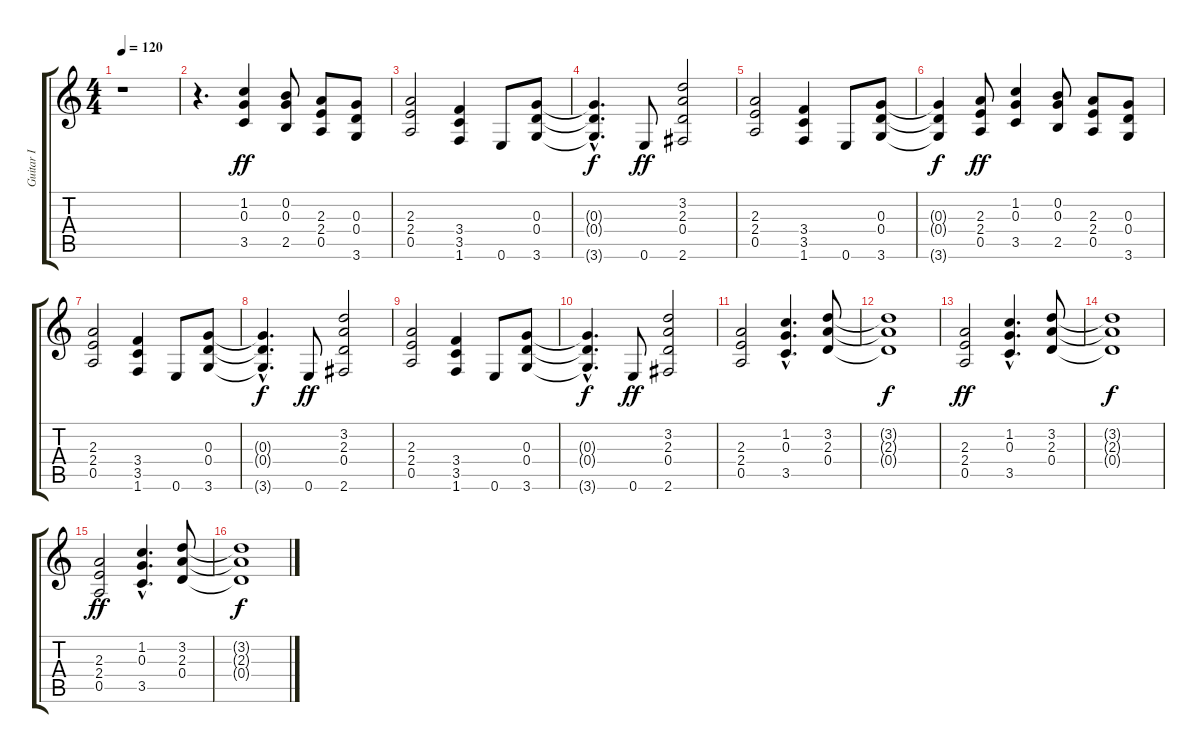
\track ("Guitar I" "Guitar I") {instrument distortionguitar}
\staff {score tabs}
\tuning (E4 B3 G3 D3 A2 E2) {hide}
\ts (4 4)
\tempo 120
\clef g2
\ks c
r.1{dy f} |
r.4{d} (1.2 0.3 3.5).4{dy ff} (0.2 0.3 2.5).8 (2.3 2.4 0.5).8 (0.3 0.4 3.6).8 |
(2.3 2.4 0.5).2 (3.4 3.5 1.6).4 0.6.8 (0.3 0.4 3.6).8 |
(0.3{hac t} 0.4{hac t} 3.6{hac t}).4{d dy f} 0.6.8{dy ff} (3.2 2.3 0.4 2.6).2 |
(2.3 2.4 0.5).2 (3.4 3.5 1.6).4 0.6.8 (0.3 0.4 3.6).8 |
(0.3{t} 0.4{t} 3.6{t}).4{dy f} (2.3 2.4 0.5).8{dy ff} (1.2 0.3 3.5).4 (0.2 0.3 2.5).8 (2.3 2.4 0.5).8 (0.3 0.4 3.6).8 |
(2.3 2.4 0.5).2 (3.4 3.5 1.6).4 0.6.8 (0.3 0.4 3.6).8 |
(0.3{hac t} 0.4{hac t} 3.6{hac t}).4{d dy f} 0.6.8{dy ff} (3.2 2.3 0.4 2.6).2 |
(2.3 2.4 0.5).2 (3.4 3.5 1.6).4 0.6.8 (0.3 0.4 3.6).8 |
(0.3{hac t} 0.4{hac t} 3.6{hac t}).4{d dy f} 0.6.8{dy ff} (3.2 2.3 0.4 2.6).2 |
(2.3 2.4 0.5).2 (1.2{hac} 0.3{hac} 3.5{hac}).4{d} (3.2 2.3 0.4).8 |
(3.2{t} 2.3{t} 0.4{t}).1{dy f} |
(2.3 2.4 0.5).2{dy ff} (1.2{hac} 0.3{hac} 3.5{hac}).4{d} (3.2 2.3 0.4).8 |
(3.2{t} 2.3{t} 0.4{t}).1{dy f} |
(2.3 2.4 0.5).2{dy ff} (1.2{hac} 0.3{hac} 3.5{hac}).4{d} (3.2 2.3 0.4).8 |
(3.2{t} 2.3{t} 0.4{t}).1{dy f}
